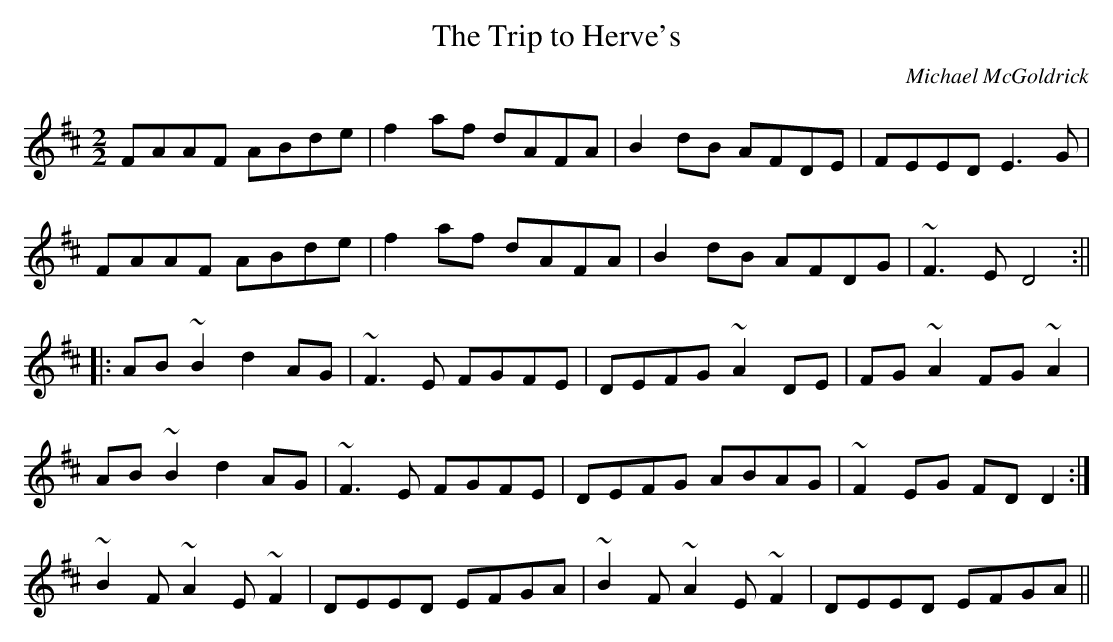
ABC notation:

X:1
T:Trip to Herve's, The
M:2/2
L:1/8
C:Michael McGoldrick
K:D
FAAF ABde|f2af dAFA|B2dB AFDE|FEED E3G|
FAAF ABde|f2af dAFA|B2dB AFDG|~F3E D4:||
||:AB~B2 d2AG|~F3E FGFE|DEFG ~A2DE|FG~A2 FG~A2|
1 AB~B2 d2AG|~F3E FGFE|DEFG ABAG|~F2EG FDD2:|
2 ~B2F ~A2E ~F2|DEED EFGA|~B2F ~A2E ~F2|DEED EFGA||
